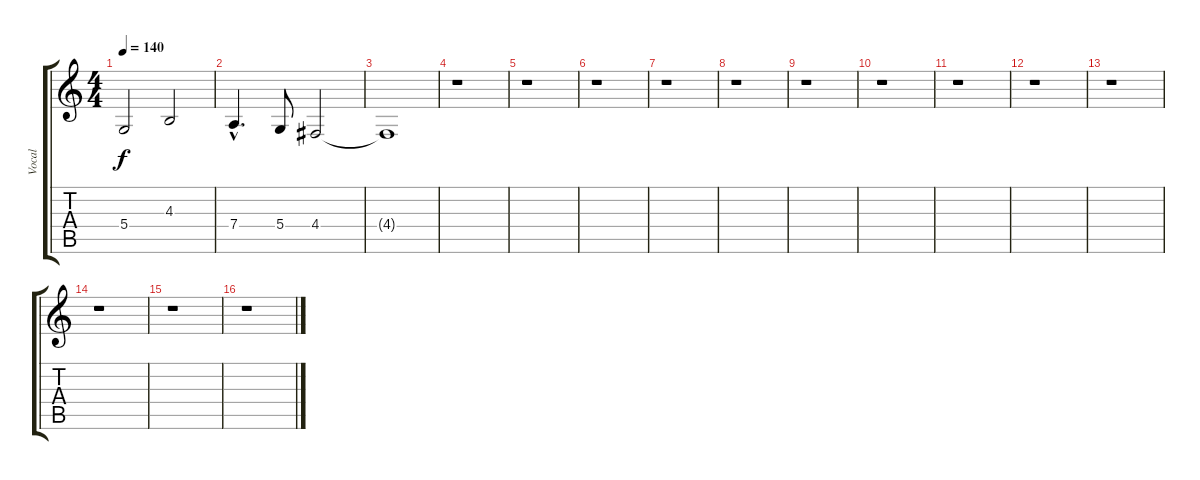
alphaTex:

\track ("Vocal" "Vocal") {instrument tenorsax}
\staff {score tabs}
\tuning (E4 B3 G3 D3 A2 E2) {hide}
\ts (4 4)
\tempo 140
\clef g2
\ks c
5.4.2{dy f} 4.3.2 |
7.4{hac}.4{d} 5.4.8 4.4.2 |
4.4{t}.1 |
r.1 |
r.1 |
r.1 |
r.1 |
r.1 |
r.1 |
r.1 |
r.1 |
r.1 |
r.1 |
r.1 |
r.1 |
r.1
